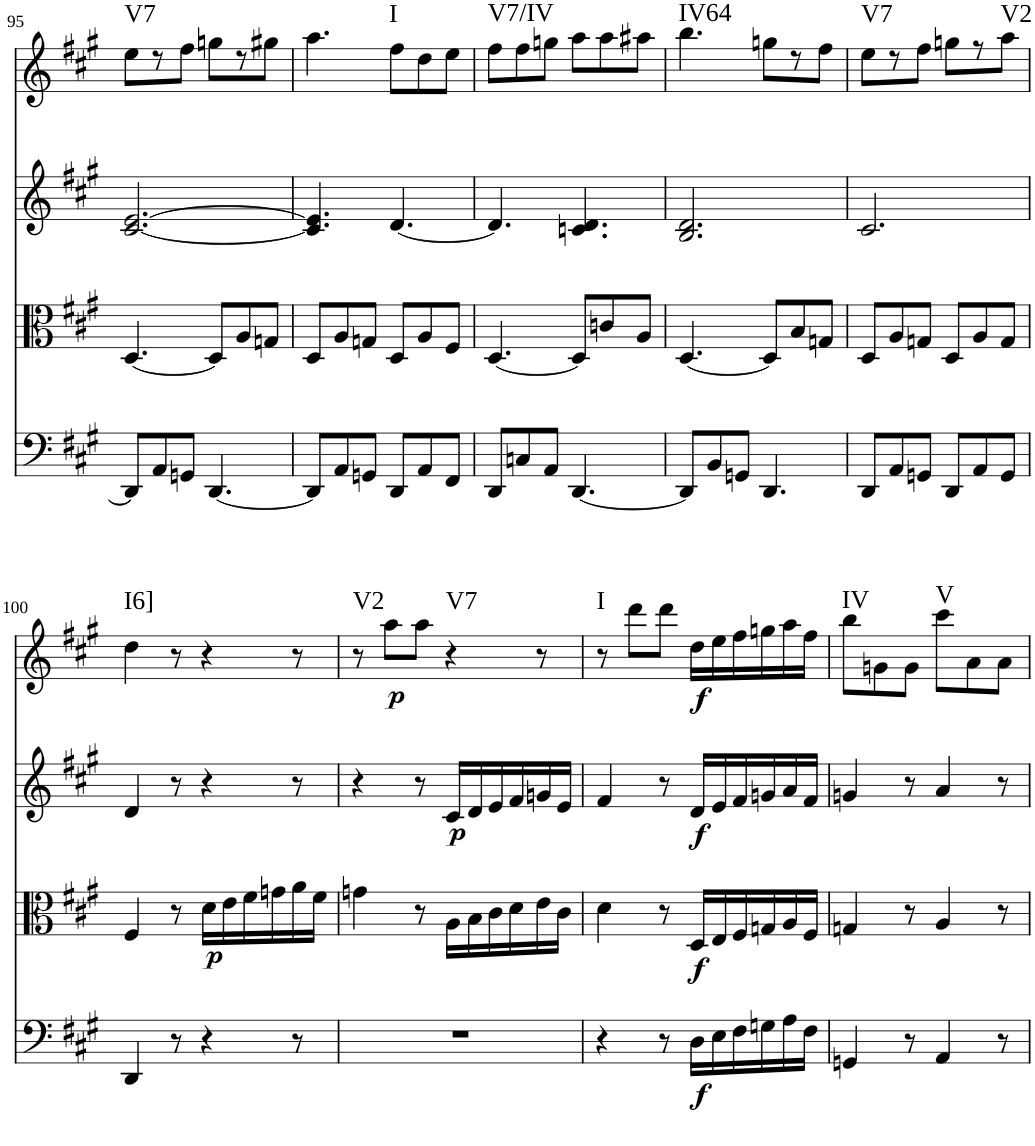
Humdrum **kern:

**kern	**dynam	**kern	**dynam	**kern	**dynam	**kern	**dynam	**harte
*part4	*part4	*part3	*part3	*part2	*part2	*part1	*part1	*part1
*staff4	*staff4	*staff3	*staff3	*staff2	*staff2	*staff1	*staff1	*
*I"Violoncello	*	*I"Viola	*	*I"Violin 2	*	*I"Violin 1	*	*
*I'Vc	*	*I'Vla	*	*I'Vln	*	*I'Vln	*	*
!!LO:PB:g=z
*clefF4	*	*clefC3	*	*clefG2	*	*clefG2	*	*
*k[f#c#g#]	*	*k[f#c#g#]	*	*k[f#c#g#]	*	*k[f#c#g#]	*	*
*A:	*	*A:	*	*A:	*	*A:	*	*
*M6/8	*	*M6/8	*	*M6/8	*	*M6/8	*	*
=95	=95	=95	=95	=95	=95	=95	=95	=95
!	!	!	!	!	!	!	!	!LO:H:kt=V7
8DD/L]	.	[4.D/	.	[2.c#/ [2.e/	.	8ee\L	.	N
8AA/	.	.	.	.	.	8r	.	.
8GGn/J	.	.	.	.	.	8ff#\J	.	.
[4.DD/	.	8D/L]	.	.	.	8ggn\L	.	.
.	.	8A/	.	.	.	8r	.	.
.	.	8Gn/J	.	.	.	8gg#X\J	.	.
=96	=96	=96	=96	=96	=96	=96	=96	=96
8DD/L]	.	8D/L	.	4.c#/] 4.e/]	.	4.aa\	.	.
8AA/	.	8A/	.	.	.	.	.	.
8GGn/J	.	8Gn/J	.	.	.	.	.	.
!	!	!	!	!	!	!	!	!LO:H:kt=I
8DD/L	.	8D/L	.	[4.d/	.	8ff#\L	.	N
8AA/	.	8A/	.	.	.	8dd\	.	.
8FF#/J	.	8F#/J	.	.	.	8ee\J	.	.
=97	=97	=97	=97	=97	=97	=97	=97	=97
!	!	!	!	!	!	!	!	!LO:H:kt=V7/IV
8DD/L	.	[4.D/	.	4.d/]	.	8ff#\L	.	N
8Cn/	.	.	.	.	.	8ff#\	.	.
8AA/J	.	.	.	.	.	8ggn\J	.	.
[4.DD/	.	8D/L]	.	4.cn/ 4.d/	.	8aa\L	.	.
.	.	8cn/	.	.	.	8aa\	.	.
.	.	8A/J	.	.	.	8aa#X\J	.	.
=98	=98	=98	=98	=98	=98	=98	=98	=98
!	!	!	!	!	!	!	!	!LO:H:kt=IV64
8DD/L]	.	[4.D/	.	2.B/ 2.d/	.	4.bb\	.	N
8BB/	.	.	.	.	.	.	.	.
8GGn/J	.	.	.	.	.	.	.	.
4.DD/	.	8D/L]	.	.	.	8ggn\L	.	.
.	.	8B/	.	.	.	8r	.	.
.	.	8Gn/J	.	.	.	8ff#\J	.	.
=99	=99	=99	=99	=99	=99	=99	=99	=99
!	!	!	!	!	!	!	!	!LO:H:kt=V7
8DD/L	.	8D/L	.	2.c#/	.	8ee\L	.	N
8AA/	.	8A/	.	.	.	8r	.	.
8GGn/J	.	8Gn/J	.	.	.	8ff#\J	.	.
8DD/L	.	8D/L	.	.	.	8ggn\L	.	.
8AA/	.	8A/	.	.	.	8r	.	.
!	!	!	!	!	!	!	!	!LO:H:kt=V2
8GG/J	.	8G/J	.	.	.	8aa\J	.	N
!!LO:LB:g=z
=100	=100	=100	=100	=100	=100	=100	=100	=100
!	!	!	!	!	!	!	!	!LO:H:kt=I6]
4DD/	.	4F#/	.	4d/	.	4dd\	.	N
8r	.	8r	.	8r	.	8r	.	.
!	!	!	!LO:DY:b	!	!	!	!	!
4r	.	16d\LL	p	4r	.	4r	.	.
.	.	16e\	.	.	.	.	.	.
.	.	16f#\	.	.	.	.	.	.
.	.	16gn\	.	.	.	.	.	.
8r	.	16a\	.	8r	.	8r	.	.
.	.	16f#\JJ	.	.	.	.	.	.
=101	=101	=101	=101	=101	=101	=101	=101	=101
!	!	!	!	!	!	!	!	!LO:H:kt=V2
2.r	.	4gn\	.	4r	.	8r	.	N
!	!	!	!	!	!	!	!LO:DY:b	!
.	.	.	.	.	.	8aa\L	p	.
.	.	8r	.	8r	.	8aa\J	.	.
!	!	!	!	!	!LO:DY:b	!	!	!LO:H:kt=V7
.	.	16A\LL	.	16c#/LL	p	4r	.	N
.	.	16B\	.	16d/	.	.	.	.
.	.	16c#\	.	16e/	.	.	.	.
.	.	16d\	.	16f#/	.	.	.	.
.	.	16e\	.	16gn/	.	8r	.	.
.	.	16c#\JJ	.	16e/JJ	.	.	.	.
=102	=102	=102	=102	=102	=102	=102	=102	=102
!	!	!	!	!	!	!	!	!LO:H:kt=I
4r	.	4d\	.	4f#/	.	8r	.	N
.	.	.	.	.	.	8ddd\L	.	.
8r	.	8r	.	8r	.	8ddd\J	.	.
!	!LO:DY:b	!	!LO:DY:b	!	!LO:DY:b	!	!LO:DY:b	!
16D\LL	f	16D/LL	f	16d/LL	f	16dd\LL	f	.
16E\	.	16E/	.	16e/	.	16ee\	.	.
16F#\	.	16F#/	.	16f#/	.	16ff#\	.	.
16Gn\	.	16Gn/	.	16gn/	.	16ggn\	.	.
16A\	.	16A/	.	16a/	.	16aa\	.	.
16F#\JJ	.	16F#/JJ	.	16f#/JJ	.	16ff#\JJ	.	.
=103	=103	=103	=103	=103	=103	=103	=103	=103
!	!	!	!	!	!	!	!	!LO:H:kt=IV
4GGn/	.	4Gn/	.	4gn/	.	8bb\L	.	N
.	.	.	.	.	.	8gn\	.	.
8r	.	8r	.	8r	.	8g\J	.	.
!	!	!	!	!	!	!	!	!LO:H:kt=V
4AA/	.	4A/	.	4a/	.	8ccc#\L	.	N
.	.	.	.	.	.	8a\	.	.
8r	.	8r	.	8r	.	8a\J	.	.
=	=	=	=	=	=	=	=	=
*-	*-	*-	*-	*-	*-	*-	*-	*-
